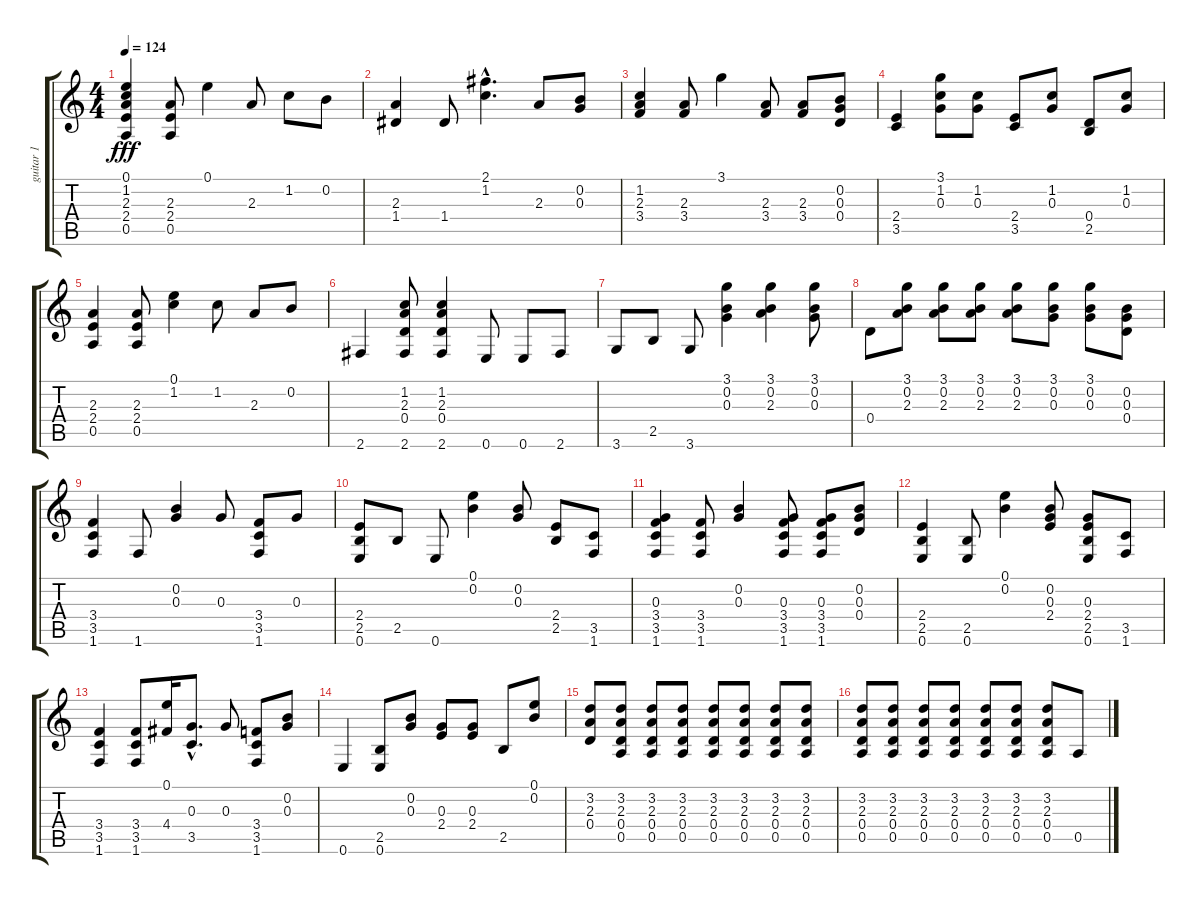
\track ("guitar 1" "guitar 1") {instrument distortionguitar}
\staff {score tabs}
\tuning (E4 B3 G3 D3 A2 E2) {hide}
\ts (4 4)
\tempo 124
\clef g2
\ks c
(0.1 1.2 2.3 2.4 0.5).4{dy fff} (2.3 2.4 0.5).8 0.1.4 2.3.8 1.2.8 0.2.8 |
(2.3 1.4).4 1.4.8 (2.1{hac} 1.2{hac}).4{d} 2.3.8 (0.2 0.3).8 |
(1.2 2.3 3.4).4 (2.3 3.4).8 3.1.4 (2.3 3.4).8 (2.3 3.4).8 (0.2 0.3 0.4).8 |
(2.4 3.5).4 (3.1 1.2 0.3).8 (1.2 0.3).8 (2.4 3.5).8 (1.2 0.3).8 (0.4 2.5).8 (1.2 0.3).8 |
(2.3 2.4 0.5).4 (2.3 2.4 0.5).8 (0.1 1.2).4 1.2.8 2.3.8 0.2.8 |
2.6.4 (1.2 2.3 0.4 2.6).8 (1.2 2.3 0.4 2.6).4 0.6.8 0.6.8 2.6.8 |
3.6.8 2.5.8 3.6.8 (3.1 0.2 0.3).4 (3.1 0.2 2.3).4 (3.1 0.2 0.3).8 |
0.4.8 (3.1 0.2 2.3).8 (3.1 0.2 2.3).8 (3.1 0.2 2.3).8 (3.1 0.2 2.3).8 (3.1 0.2 0.3).8 (3.1 0.2 0.3).8 (0.2 0.3 0.4).8 |
(3.4 3.5 1.6).4 1.6.8 (0.2 0.3).4 0.3.8 (3.4 3.5 1.6).8 0.3.8 |
(2.4 2.5 0.6).8 2.5.8 0.6.8 (0.1 0.2).4 (0.2 0.3).8 (2.4 2.5).8 (3.5 1.6).8 |
(0.3 3.4 3.5 1.6).4 (3.4 3.5 1.6).8 (0.2 0.3).4 (0.3 3.4 3.5 1.6).8 (0.3 3.4 3.5 1.6).8 (0.2 0.3 0.4).8 |
(2.4 2.5 0.6).4 (2.5 0.6).8 (0.1 0.2).4 (0.2 0.3 2.4).8 (0.3 2.4 2.5 0.6).8 (3.5 1.6).8 |
(3.4 3.5 1.6).4 (3.4 3.5 1.6).8 (0.1 4.4).16 (0.3{hac} 3.5{hac}).8{d} 0.3.8 (3.4 3.5 1.6).8 (0.2 0.3).8 |
0.6.4 (2.5 0.6).8 (0.2 0.3).8 (0.3 2.4).8 (0.3 2.4).8 2.5.8 (0.1 0.2).8 |
(3.2 2.3 0.4).8 (3.2 2.3 0.4 0.5).8 (3.2 2.3 0.4 0.5).8 (3.2 2.3 0.4 0.5).8 (3.2 2.3 0.4 0.5).8 (3.2 2.3 0.4 0.5).8 (3.2 2.3 0.4 0.5).8 (3.2 2.3 0.4 0.5).8 |
(3.2 2.3 0.4 0.5).8 (3.2 2.3 0.4 0.5).8 (3.2 2.3 0.4 0.5).8 (3.2 2.3 0.4 0.5).8 (3.2 2.3 0.4 0.5).8 (3.2 2.3 0.4 0.5).8 (3.2 2.3 0.4 0.5).8 0.5.8
